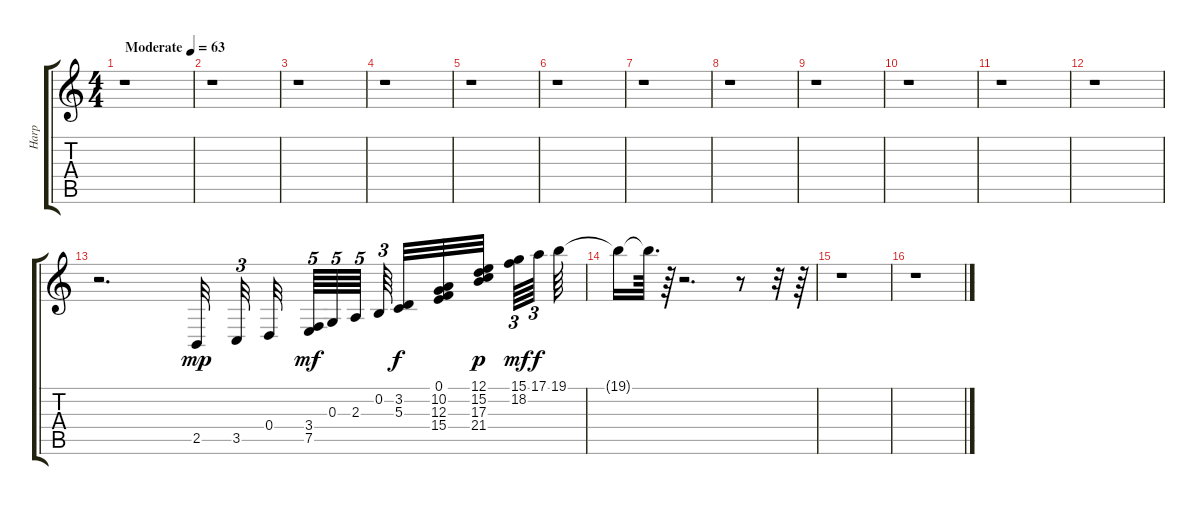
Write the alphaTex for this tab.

\track ("Harp" "Harp") {instrument orchestralharp}
\staff {score tabs}
\tuning (E4 B3 G3 D3 A2 E2) {hide}
\ts (4 4)
\tempo (63 "Moderate")
\clef g2
\ks c
r.1{dy mp instrument orchestralharp} |
r.1 |
r.1 |
r.1 |
r.1 |
r.1 |
r.1 |
r.1 |
r.1 |
r.1 |
r.1 |
r.1 |
r.2{d} 2.5.32 3.5.32{tu (3 2)} 0.4.32 (3.4 7.5).64{tu (5 4) dy mf} 0.3.64{tu (5 4)} 2.3.64{tu (5 4)} 0.2.64{tu (3 2)} (3.2 5.3).32{dy f} (0.1 10.2 12.3 15.4).32 (12.1 15.2 17.3 21.4).32{dy p} (15.1 18.2).64{tu (3 2) dy mf} 17.1.64{tu (3 2) dy f} 19.1.64 |
19.1{t}.16 19.1{t}.64{d} r.64 r.2{d} r.8 r.32 r.64 |
r.1 |
r.1
